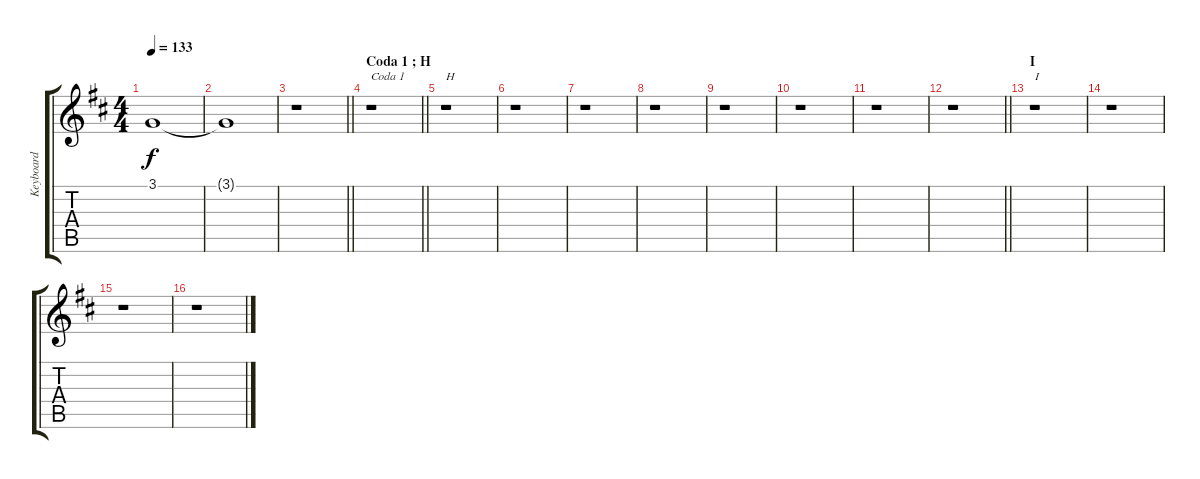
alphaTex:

\track ("Keyboard" "Keyboard") {instrument synthstrings2}
\staff {score tabs}
\tuning (E4 B3 G3 D3 A2 E2) {hide}
\ts (4 4)
\tempo 133
\clef g2
\ks d
3.1.1{dy f} |
3.1{t}.1 |
\barLineRight lightlight
r.1 |
\section ("" "Coda 1 ; H")
\barLineRight lightlight
r.1{txt "Coda 1"} |
r.1{txt "H"} |
r.1 |
r.1 |
r.1 |
r.1 |
r.1 |
r.1 |
\barLineRight lightlight
r.1 |
\section ("" "I")
r.1{txt "I"} |
r.1 |
r.1 |
r.1
